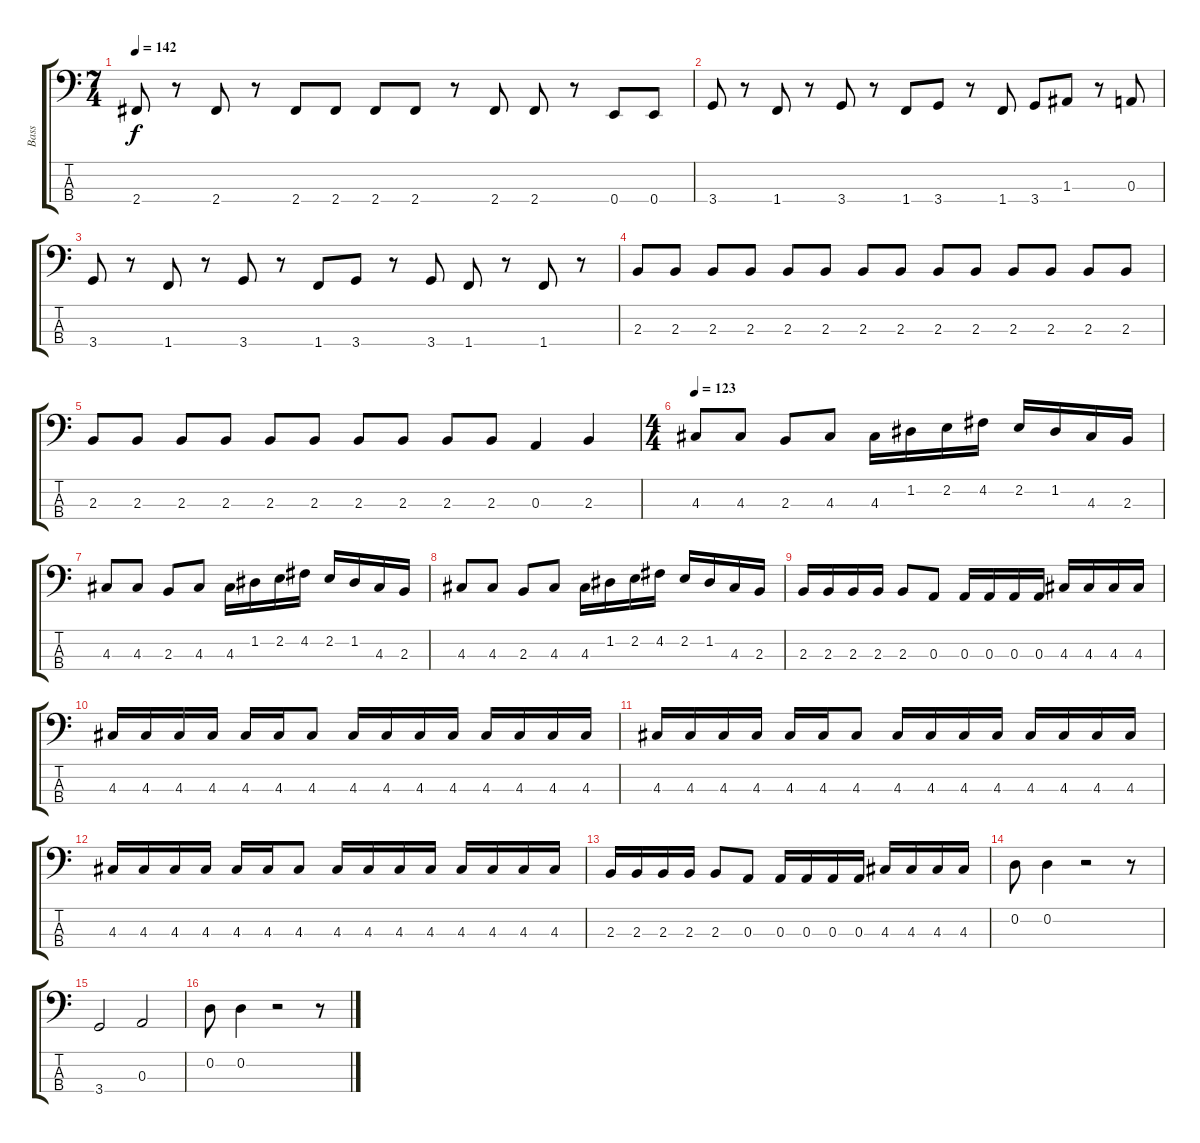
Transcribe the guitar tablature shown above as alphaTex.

\track ("Bass" "Bass") {instrument electricbassfinger}
\staff {score tabs}
\tuning (G2 D2 A1 E1) {hide}
\ts (7 4)
\tempo 142
\clef f4
\ks c
2.4.8{dy f} r.8 2.4.8 r.8 2.4.8 2.4.8 2.4.8 2.4.8 r.8 2.4.8 2.4.8 r.8 0.4.8 0.4.8 |
3.4.8 r.8 1.4.8 r.8 3.4.8 r.8 1.4.8 3.4.8 r.8 1.4.8 3.4.8 1.3.8 r.8 0.3.8 |
3.4.8 r.8 1.4.8 r.8 3.4.8 r.8 1.4.8 3.4.8 r.8 3.4.8 1.4.8 r.8 1.4.8 r.8 |
2.3.8 2.3.8 2.3.8 2.3.8 2.3.8 2.3.8 2.3.8 2.3.8 2.3.8 2.3.8 2.3.8 2.3.8 2.3.8 2.3.8 |
2.3.8 2.3.8 2.3.8 2.3.8 2.3.8 2.3.8 2.3.8 2.3.8 2.3.8 2.3.8 0.3.4 2.3.4 |
\ts (4 4)
\tempo 123
4.3.8 4.3.8 2.3.8 4.3.8 4.3.16 1.2.16 2.2.16 4.2.16 2.2.16 1.2.16 4.3.16 2.3.16 |
4.3.8 4.3.8 2.3.8 4.3.8 4.3.16 1.2.16 2.2.16 4.2.16 2.2.16 1.2.16 4.3.16 2.3.16 |
4.3.8 4.3.8 2.3.8 4.3.8 4.3.16 1.2.16 2.2.16 4.2.16 2.2.16 1.2.16 4.3.16 2.3.16 |
2.3.16 2.3.16 2.3.16 2.3.16 2.3.8 0.3.8 0.3.16 0.3.16 0.3.16 0.3.16 4.3.16 4.3.16 4.3.16 4.3.16 |
4.3.16 4.3.16 4.3.16 4.3.16 4.3.16 4.3.16 4.3.8 4.3.16 4.3.16 4.3.16 4.3.16 4.3.16 4.3.16 4.3.16 4.3.16 |
4.3.16 4.3.16 4.3.16 4.3.16 4.3.16 4.3.16 4.3.8 4.3.16 4.3.16 4.3.16 4.3.16 4.3.16 4.3.16 4.3.16 4.3.16 |
4.3.16 4.3.16 4.3.16 4.3.16 4.3.16 4.3.16 4.3.8 4.3.16 4.3.16 4.3.16 4.3.16 4.3.16 4.3.16 4.3.16 4.3.16 |
2.3.16 2.3.16 2.3.16 2.3.16 2.3.8 0.3.8 0.3.16 0.3.16 0.3.16 0.3.16 4.3.16 4.3.16 4.3.16 4.3.16 |
0.2.8 0.2.4 r.2 r.8 |
3.4.2 0.3.2 |
0.2.8 0.2.4 r.2 r.8
